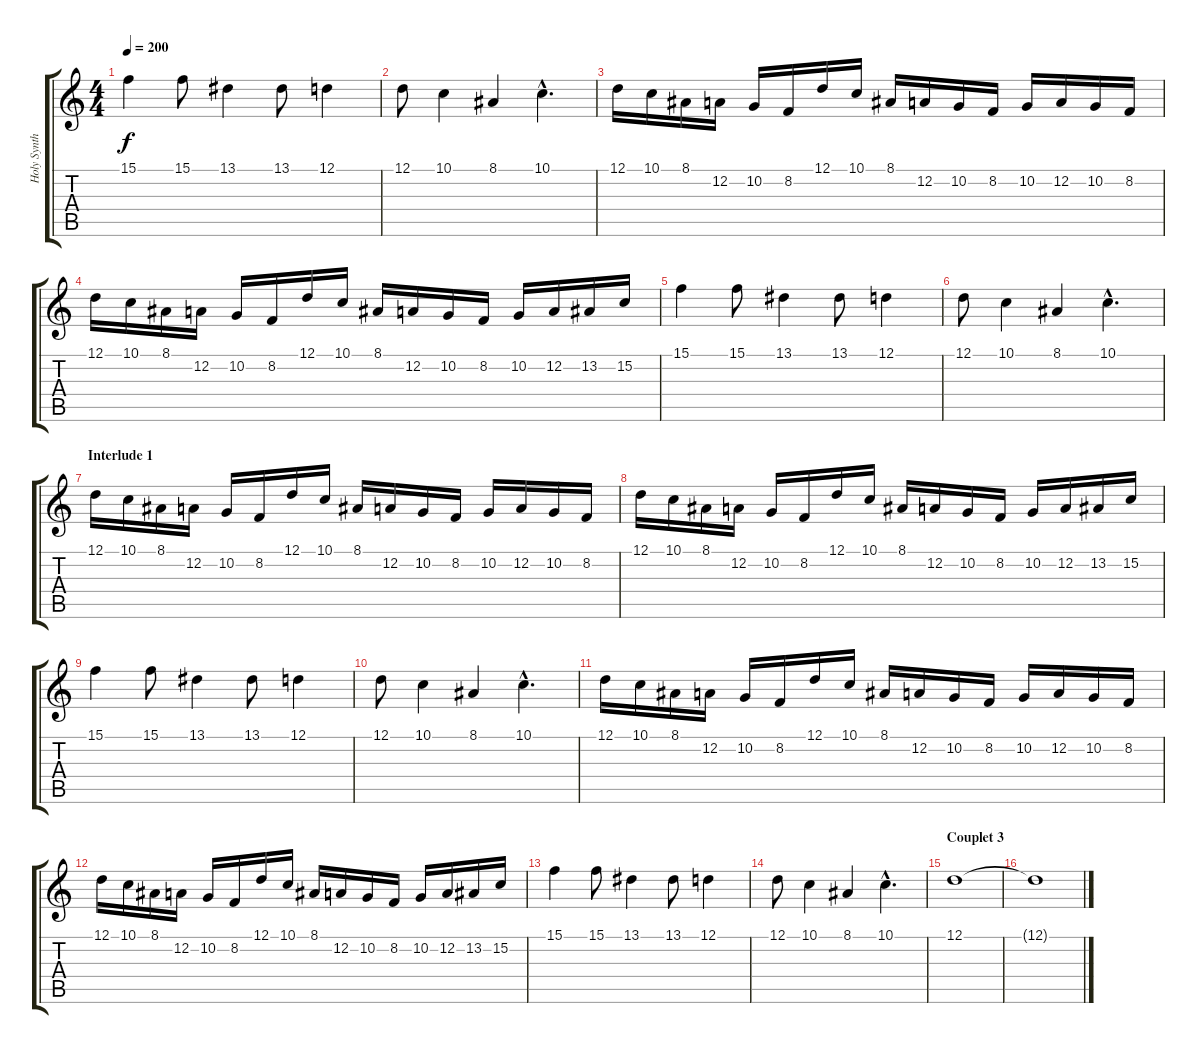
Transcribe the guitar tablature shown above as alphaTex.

\track ("Holy Synthé" "Holy Synth") {instrument lead1square}
\staff {score tabs}
\tuning (D4 A3 F3 C3 G2 D2) {hide}
\ts (4 4)
\tempo 200
\clef g2
\ks c
15.1.4{dy f} 15.1.8 13.1.4 13.1.8 12.1.4 |
12.1.8 10.1.4 8.1.4 10.1{hac}.4{d} |
12.1.16 10.1.16 8.1.16 12.2.16 10.2.16 8.2.16 12.1.16 10.1.16 8.1.16 12.2.16 10.2.16 8.2.16 10.2.16 12.2.16 10.2.16 8.2.16 |
12.1.16 10.1.16 8.1.16 12.2.16 10.2.16 8.2.16 12.1.16 10.1.16 8.1.16 12.2.16 10.2.16 8.2.16 10.2.16 12.2.16 13.2.16 15.2.16 |
15.1.4 15.1.8 13.1.4 13.1.8 12.1.4 |
12.1.8 10.1.4 8.1.4 10.1{hac}.4{d} |
\section ("" "Interlude 1")
12.1.16{volume 16 instrument stringensemble1} 10.1.16 8.1.16 12.2.16 10.2.16 8.2.16 12.1.16 10.1.16 8.1.16 12.2.16 10.2.16 8.2.16 10.2.16 12.2.16 10.2.16 8.2.16 |
12.1.16 10.1.16 8.1.16 12.2.16 10.2.16 8.2.16 12.1.16 10.1.16 8.1.16 12.2.16 10.2.16 8.2.16 10.2.16 12.2.16 13.2.16 15.2.16 |
15.1.4 15.1.8 13.1.4 13.1.8 12.1.4 |
12.1.8 10.1.4 8.1.4 10.1{hac}.4{d} |
12.1.16 10.1.16 8.1.16 12.2.16 10.2.16 8.2.16 12.1.16 10.1.16 8.1.16 12.2.16 10.2.16 8.2.16 10.2.16 12.2.16 10.2.16 8.2.16 |
12.1.16 10.1.16 8.1.16 12.2.16 10.2.16 8.2.16 12.1.16 10.1.16 8.1.16 12.2.16 10.2.16 8.2.16 10.2.16 12.2.16 13.2.16 15.2.16 |
15.1.4 15.1.8 13.1.4 13.1.8 12.1.4 |
12.1.8 10.1.4 8.1.4 10.1{hac}.4{d} |
\section ("" "Couplet 3")
12.1.1 |
12.1{t}.1
